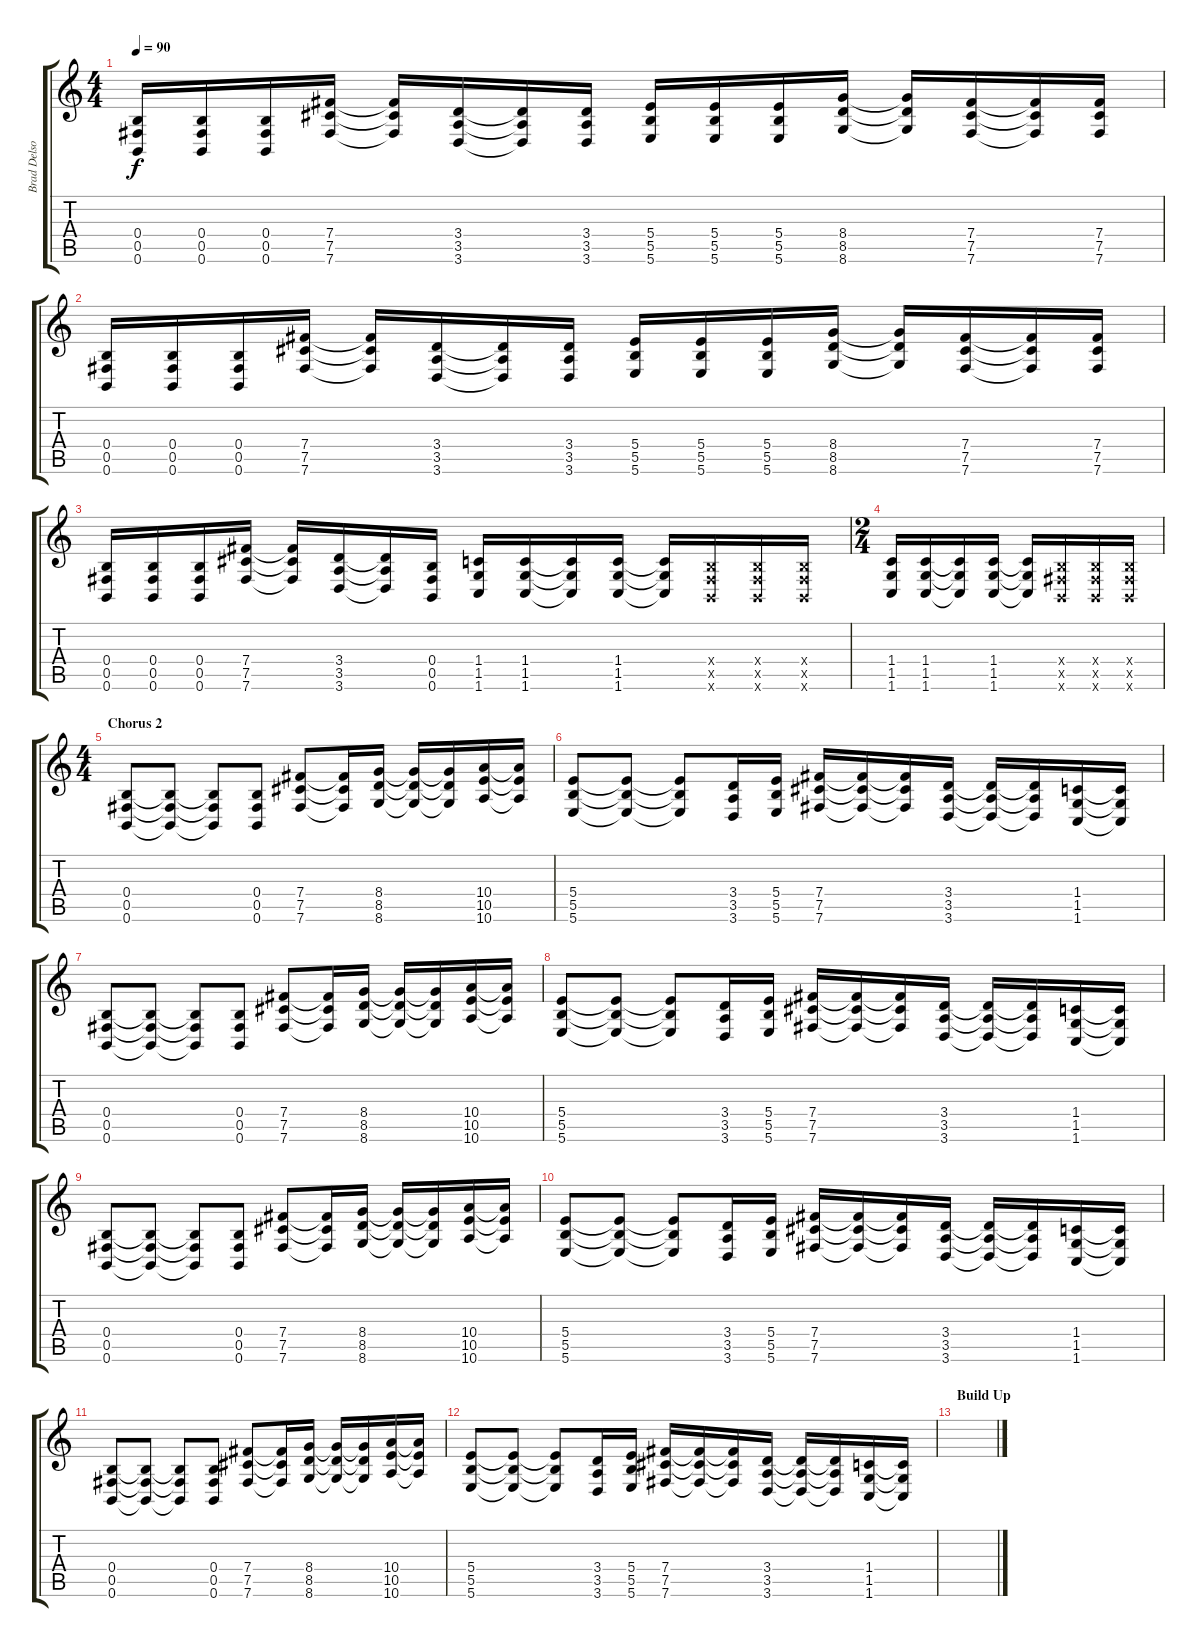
\track ("Brad Delson (Guitar Effects)" "Brad Delso") {instrument distortionguitar}
\staff {score tabs}
\tuning (Db4 Ab3 E3 B2 Gb2 B1) {hide}
\ts (4 4)
\tempo 90
\clef g2
\ks c
(0.4 0.5 0.6).16{dy f} (0.4 0.5 0.6).16 (0.4 0.5 0.6).16 (7.4 7.5 7.6).16 (7.4{t} 7.5{t} 7.6{t}).16 (3.4 3.5 3.6).16 (3.4{t} 3.5{t} 3.6{t}).16 (3.4 3.5 3.6).16 (5.4 5.5 5.6).16 (5.4 5.5 5.6).16 (5.4 5.5 5.6).16 (8.4 8.5 8.6).16 (8.4{t} 8.5{t} 8.6{t}).16 (7.4 7.5 7.6).16 (7.4{t} 7.5{t} 7.6{t}).16 (7.4 7.5 7.6).16 |
(0.4 0.5 0.6).16 (0.4 0.5 0.6).16 (0.4 0.5 0.6).16 (7.4 7.5 7.6).16 (7.4{t} 7.5{t} 7.6{t}).16 (3.4 3.5 3.6).16 (3.4{t} 3.5{t} 3.6{t}).16 (3.4 3.5 3.6).16 (5.4 5.5 5.6).16 (5.4 5.5 5.6).16 (5.4 5.5 5.6).16 (8.4 8.5 8.6).16 (8.4{t} 8.5{t} 8.6{t}).16 (7.4 7.5 7.6).16 (7.4{t} 7.5{t} 7.6{t}).16 (7.4 7.5 7.6).16 |
(0.4 0.5 0.6).16 (0.4 0.5 0.6).16 (0.4 0.5 0.6).16 (7.4 7.5 7.6).16 (7.4{t} 7.5{t} 7.6{t}).16 (3.4 3.5 3.6).16 (3.4{t} 3.5{t} 3.6{t}).16 (0.4 0.5 0.6).16 (1.4 1.5 1.6).16 (1.4 1.5 1.6).16 (1.4{t} 1.5{t} 1.6{t}).16 (1.4 1.5 1.6).16 (1.4{t} 1.5{t} 1.6{t}).16 (0.4{x} 0.5{x} 0.6{x}).16 (0.4{x} 0.5{x} 0.6{x}).16 (0.4{x} 0.5{x} 0.6{x}).16 |
\ts (2 4)
(1.4 1.5 1.6).16 (1.4 1.5 1.6).16 (1.4{t} 1.5{t} 1.6{t}).16 (1.4 1.5 1.6).16 (1.4{t} 1.5{t} 1.6{t}).16 (0.4{x} 0.5{x} 0.6{x}).16 (0.4{x} 0.5{x} 0.6{x}).16 (0.4{x} 0.5{x} 0.6{x}).16 |
\ts (4 4)
\section ("" "Chorus 2")
(0.4 0.5 0.6).8 (0.4{t} 0.5{t} 0.6{t}).8 (0.4{t} 0.5{t} 0.6{t}).8 (0.4 0.5 0.6).8 (7.4 7.5 7.6).8 (7.4{t} 7.5{t} 7.6{t}).16 (8.4 8.5 8.6).16 (8.4{t} 8.5{t} 8.6{t}).16 (8.4{t} 8.5{t} 8.6{t}).16 (10.4 10.5 10.6).16 (10.4{t} 10.5{t} 10.6{t}).16 |
(5.4 5.5 5.6).8 (5.4{t} 5.5{t} 5.6{t}).8 (5.4{t} 5.5{t} 5.6{t}).8 (3.4 3.5 3.6).16 (5.4 5.5 5.6).16 (7.4 7.5 7.6).16 (7.4{t} 7.5{t} 7.6{t}).16 (7.4{t} 7.5{t} 7.6{t}).16 (3.4 3.5 3.6).16 (3.4{t} 3.5{t} 3.6{t}).16 (3.4{t} 3.5{t} 3.6{t}).16 (1.4 1.5 1.6).16 (1.4{t} 1.5{t} 1.6{t}).16 |
(0.4 0.5 0.6).8 (0.4{t} 0.5{t} 0.6{t}).8 (0.4{t} 0.5{t} 0.6{t}).8 (0.4 0.5 0.6).8 (7.4 7.5 7.6).8 (7.4{t} 7.5{t} 7.6{t}).16 (8.4 8.5 8.6).16 (8.4{t} 8.5{t} 8.6{t}).16 (8.4{t} 8.5{t} 8.6{t}).16 (10.4 10.5 10.6).16 (10.4{t} 10.5{t} 10.6{t}).16 |
(5.4 5.5 5.6).8 (5.4{t} 5.5{t} 5.6{t}).8 (5.4{t} 5.5{t} 5.6{t}).8 (3.4 3.5 3.6).16 (5.4 5.5 5.6).16 (7.4 7.5 7.6).16 (7.4{t} 7.5{t} 7.6{t}).16 (7.4{t} 7.5{t} 7.6{t}).16 (3.4 3.5 3.6).16 (3.4{t} 3.5{t} 3.6{t}).16 (3.4{t} 3.5{t} 3.6{t}).16 (1.4 1.5 1.6).16 (1.4{t} 1.5{t} 1.6{t}).16 |
(0.4 0.5 0.6).8 (0.4{t} 0.5{t} 0.6{t}).8 (0.4{t} 0.5{t} 0.6{t}).8 (0.4 0.5 0.6).8 (7.4 7.5 7.6).8 (7.4{t} 7.5{t} 7.6{t}).16 (8.4 8.5 8.6).16 (8.4{t} 8.5{t} 8.6{t}).16 (8.4{t} 8.5{t} 8.6{t}).16 (10.4 10.5 10.6).16 (10.4{t} 10.5{t} 10.6{t}).16 |
(5.4 5.5 5.6).8 (5.4{t} 5.5{t} 5.6{t}).8 (5.4{t} 5.5{t} 5.6{t}).8 (3.4 3.5 3.6).16 (5.4 5.5 5.6).16 (7.4 7.5 7.6).16 (7.4{t} 7.5{t} 7.6{t}).16 (7.4{t} 7.5{t} 7.6{t}).16 (3.4 3.5 3.6).16 (3.4{t} 3.5{t} 3.6{t}).16 (3.4{t} 3.5{t} 3.6{t}).16 (1.4 1.5 1.6).16 (1.4{t} 1.5{t} 1.6{t}).16 |
(0.4 0.5 0.6).8 (0.4{t} 0.5{t} 0.6{t}).8 (0.4{t} 0.5{t} 0.6{t}).8 (0.4 0.5 0.6).8 (7.4 7.5 7.6).8 (7.4{t} 7.5{t} 7.6{t}).16 (8.4 8.5 8.6).16 (8.4{t} 8.5{t} 8.6{t}).16 (8.4{t} 8.5{t} 8.6{t}).16 (10.4 10.5 10.6).16 (10.4{t} 10.5{t} 10.6{t}).16 |
(5.4 5.5 5.6).8 (5.4{t} 5.5{t} 5.6{t}).8 (5.4{t} 5.5{t} 5.6{t}).8 (3.4 3.5 3.6).16 (5.4 5.5 5.6).16 (7.4 7.5 7.6).16 (7.4{t} 7.5{t} 7.6{t}).16 (7.4{t} 7.5{t} 7.6{t}).16 (3.4 3.5 3.6).16 (3.4{t} 3.5{t} 3.6{t}).16 (3.4{t} 3.5{t} 3.6{t}).16 (1.4 1.5 1.6).16 (1.4{t} 1.5{t} 1.6{t}).16 |
\section ("" "Build Up")
